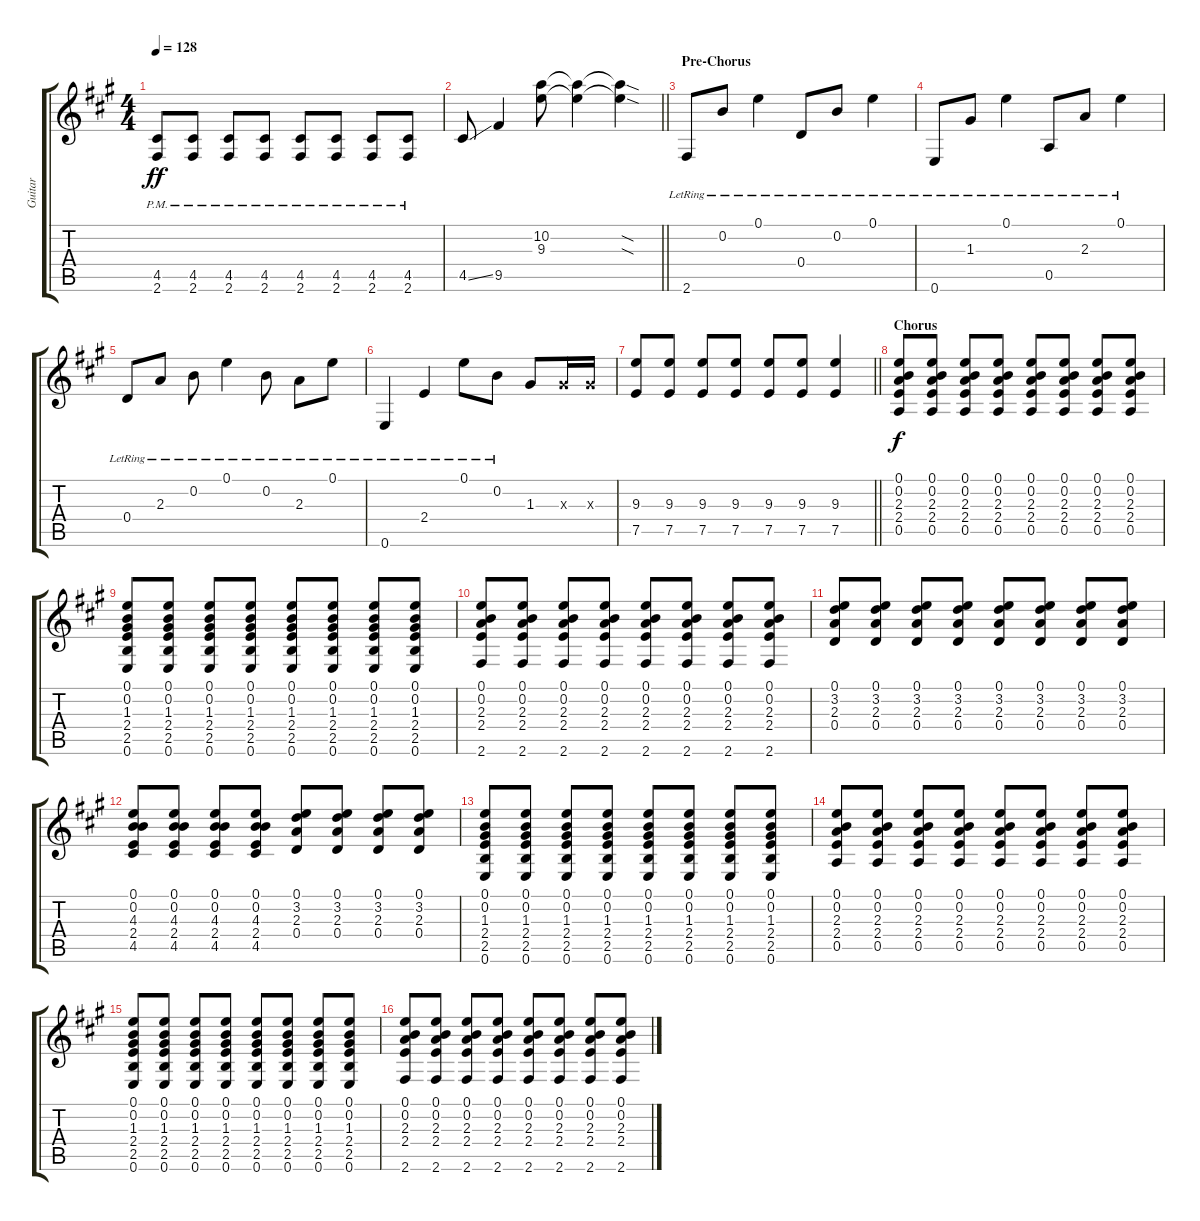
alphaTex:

\track ("Guitar" "Guitar") {instrument acousticguitarsteel}
\staff {score tabs}
\tuning (E4 B3 G3 D3 A2 E2) {hide}
\ts (4 4)
\tempo 128
\clef g2
\ks a
(4.5{pm} 2.6{pm}).8{dy ff} (4.5{pm} 2.6{pm}).8 (4.5{pm} 2.6{pm}).8 (4.5{pm} 2.6{pm}).8 (4.5{pm} 2.6{pm}).8 (4.5{pm} 2.6{pm}).8 (4.5{pm} 2.6{pm}).8 (4.5{pm} 2.6{pm}).8 |
\barLineRight lightlight
4.5{ss}.8 9.5.4 (10.2 9.3).8 (10.2{t} 9.3{t}).4 (10.2{sod t} 9.3{sod t}).4 |
\section ("" "Pre-Chorus")
2.6{lr}.8 0.2{lr}.8 0.1{lr}.4 0.4{lr}.8 0.2{lr}.8 0.1{lr}.4 |
0.6{lr}.8 1.3{lr}.8 0.1{lr}.4 0.5{lr}.8 2.3{lr}.8 0.1{lr}.4 |
0.4{lr}.8 2.3{lr}.8 0.2{lr}.8 0.1{lr}.4 0.2{lr}.8 2.3{lr}.8 0.1{lr}.8 |
0.6{lr}.4 2.4{lr}.4 0.1{lr}.8 0.2{lr}.8 1.3.8 1.3{x}.16 1.3{x}.16 |
\barLineRight lightlight
(9.3 7.5).8 (9.3 7.5).8 (9.3 7.5).8 (9.3 7.5).8 (9.3 7.5).8 (9.3 7.5).8 (9.3 7.5).4 |
\section ("" "Chorus")
(0.1 0.2 2.3 2.4 0.5).8{dy f} (0.1 0.2 2.3 2.4 0.5).8 (0.1 0.2 2.3 2.4 0.5).8 (0.1 0.2 2.3 2.4 0.5).8 (0.1 0.2 2.3 2.4 0.5).8 (0.1 0.2 2.3 2.4 0.5).8 (0.1 0.2 2.3 2.4 0.5).8 (0.1 0.2 2.3 2.4 0.5).8 |
(0.1 0.2 1.3 2.4 2.5 0.6).8 (0.1 0.2 1.3 2.4 2.5 0.6).8 (0.1 0.2 1.3 2.4 2.5 0.6).8 (0.1 0.2 1.3 2.4 2.5 0.6).8 (0.1 0.2 1.3 2.4 2.5 0.6).8 (0.1 0.2 1.3 2.4 2.5 0.6).8 (0.1 0.2 1.3 2.4 2.5 0.6).8 (0.1 0.2 1.3 2.4 2.5 0.6).8 |
(0.1 0.2 2.3 2.4 2.6).8 (0.1 0.2 2.3 2.4 2.6).8 (0.1 0.2 2.3 2.4 2.6).8 (0.1 0.2 2.3 2.4 2.6).8 (0.1 0.2 2.3 2.4 2.6).8 (0.1 0.2 2.3 2.4 2.6).8 (0.1 0.2 2.3 2.4 2.6).8 (0.1 0.2 2.3 2.4 2.6).8 |
(0.1 3.2 2.3 0.4).8 (0.1 3.2 2.3 0.4).8 (0.1 3.2 2.3 0.4).8 (0.1 3.2 2.3 0.4).8 (0.1 3.2 2.3 0.4).8 (0.1 3.2 2.3 0.4).8 (0.1 3.2 2.3 0.4).8 (0.1 3.2 2.3 0.4).8 |
(0.1 0.2 4.3 2.4 4.5).8 (0.1 0.2 4.3 2.4 4.5).8 (0.1 0.2 4.3 2.4 4.5).8 (0.1 0.2 4.3 2.4 4.5).8 (0.1 3.2 2.3 0.4).8 (0.1 3.2 2.3 0.4).8 (0.1 3.2 2.3 0.4).8 (0.1 3.2 2.3 0.4).8 |
(0.1 0.2 1.3 2.4 2.5 0.6).8 (0.1 0.2 1.3 2.4 2.5 0.6).8 (0.1 0.2 1.3 2.4 2.5 0.6).8 (0.1 0.2 1.3 2.4 2.5 0.6).8 (0.1 0.2 1.3 2.4 2.5 0.6).8 (0.1 0.2 1.3 2.4 2.5 0.6).8 (0.1 0.2 1.3 2.4 2.5 0.6).8 (0.1 0.2 1.3 2.4 2.5 0.6).8 |
(0.1 0.2 2.3 2.4 0.5).8 (0.1 0.2 2.3 2.4 0.5).8 (0.1 0.2 2.3 2.4 0.5).8 (0.1 0.2 2.3 2.4 0.5).8 (0.1 0.2 2.3 2.4 0.5).8 (0.1 0.2 2.3 2.4 0.5).8 (0.1 0.2 2.3 2.4 0.5).8 (0.1 0.2 2.3 2.4 0.5).8 |
(0.1 0.2 1.3 2.4 2.5 0.6).8 (0.1 0.2 1.3 2.4 2.5 0.6).8 (0.1 0.2 1.3 2.4 2.5 0.6).8 (0.1 0.2 1.3 2.4 2.5 0.6).8 (0.1 0.2 1.3 2.4 2.5 0.6).8 (0.1 0.2 1.3 2.4 2.5 0.6).8 (0.1 0.2 1.3 2.4 2.5 0.6).8 (0.1 0.2 1.3 2.4 2.5 0.6).8 |
(0.1 0.2 2.3 2.4 2.6).8 (0.1 0.2 2.3 2.4 2.6).8 (0.1 0.2 2.3 2.4 2.6).8 (0.1 0.2 2.3 2.4 2.6).8 (0.1 0.2 2.3 2.4 2.6).8 (0.1 0.2 2.3 2.4 2.6).8 (0.1 0.2 2.3 2.4 2.6).8 (0.1 0.2 2.3 2.4 2.6).8
